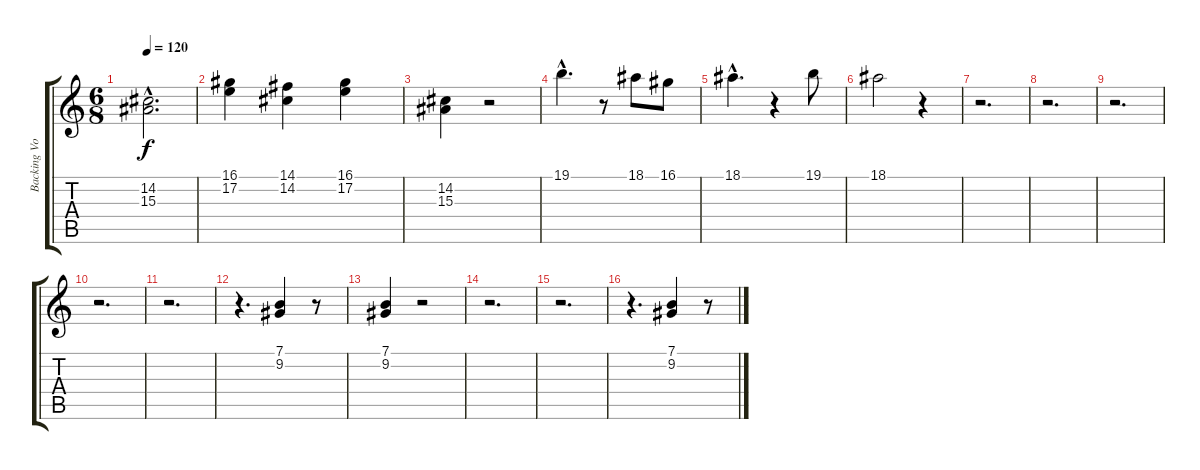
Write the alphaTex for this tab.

\track ("Backing Vox 2" "Backing Vo") {instrument synthvoice}
\staff {score tabs}
\tuning (E4 B3 G3 D3 A2 E2) {hide}
\ts (6 8)
\tempo 120
\clef g2
\ks c
(14.2{hac} 15.3{hac}).2{d dy f} |
(16.1 17.2).4 (14.1 14.2).4 (16.1 17.2).4 |
(14.2 15.3).4 r.2 |
19.1{hac}.4{d} r.8 18.1.8 16.1.8 |
18.1{hac}.4{d} r.4 19.1.8 |
18.1.2 r.4 |
r.2{d} |
r.2{d} |
r.2{d} |
r.2{d} |
r.2{d} |
r.4{d} (7.1 9.2).4 r.8 |
(7.1 9.2).4 r.2 |
r.2{d} |
r.2{d} |
r.4{d} (7.1 9.2).4 r.8
